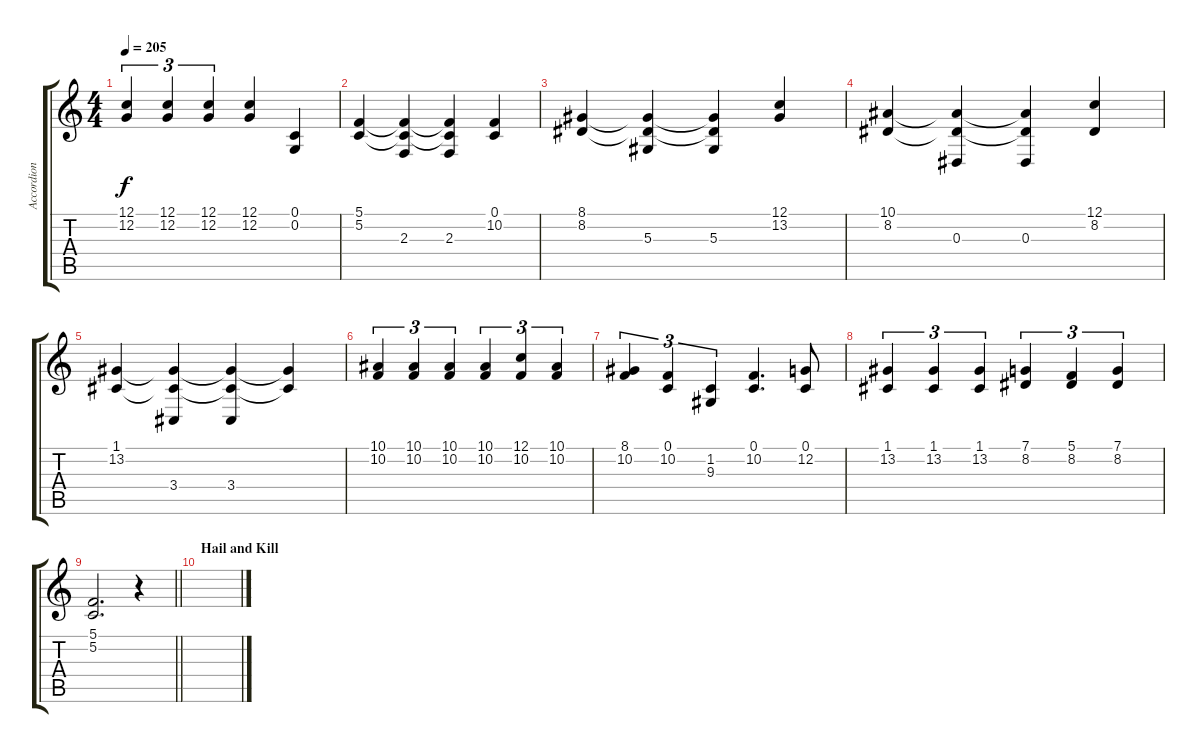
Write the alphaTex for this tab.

\track ("Accordion" "Accordion") {instrument accordion}
\staff {score tabs}
\tuning (C4 G3 Eb3 Bb2 F2 C2) {hide}
\ts (4 4)
\tempo 205
\clef g2
\ks c
(12.1 12.2).4{tu (3 2) dy f} (12.1 12.2).4{tu (3 2)} (12.1 12.2).4{tu (3 2)} (12.1 12.2).4 (0.1 0.2).4 |
(5.1 5.2).4 (5.1{t} 5.2{t} 2.3).4 (5.1{t} 5.2{t} 2.3).4 (0.1 10.2).4 |
(8.1 8.2).4 (8.1{t} 8.2{t} 5.3).4 (8.1{t} 8.2{t} 5.3).4 (12.1 13.2).4 |
(10.1 8.2).4 (10.1{t} 8.2{t} 0.3).4 (10.1{t} 8.2{t} 0.3).4 (12.1 8.2).4 |
(1.1 13.2).4 (1.1{t} 13.2{t} 3.4).4 (1.1{t} 13.2{t} 3.4).4 (1.1{t} 13.2{t}).4 |
(10.1 10.2).4{tu (3 2)} (10.1 10.2).4{tu (3 2)} (10.1 10.2).4{tu (3 2)} (10.1 10.2).4{tu (3 2)} (12.1 10.2).4{tu (3 2)} (10.1 10.2).4{tu (3 2)} |
(8.1 10.2).4{tu (3 2)} (0.1 10.2).4{tu (3 2)} (1.2 9.3).4{tu (3 2)} (0.1 10.2).4{d} (0.1 12.2).8 |
(1.1 13.2).4{tu (3 2)} (1.1 13.2).4{tu (3 2)} (1.1 13.2).4{tu (3 2)} (7.1 8.2).4{tu (3 2)} (5.1 8.2).4{tu (3 2)} (7.1 8.2).4{tu (3 2)} |
\barLineRight lightlight
(5.1 5.2).2{d} r.4 |
\section ("" "Hail and Kill")
